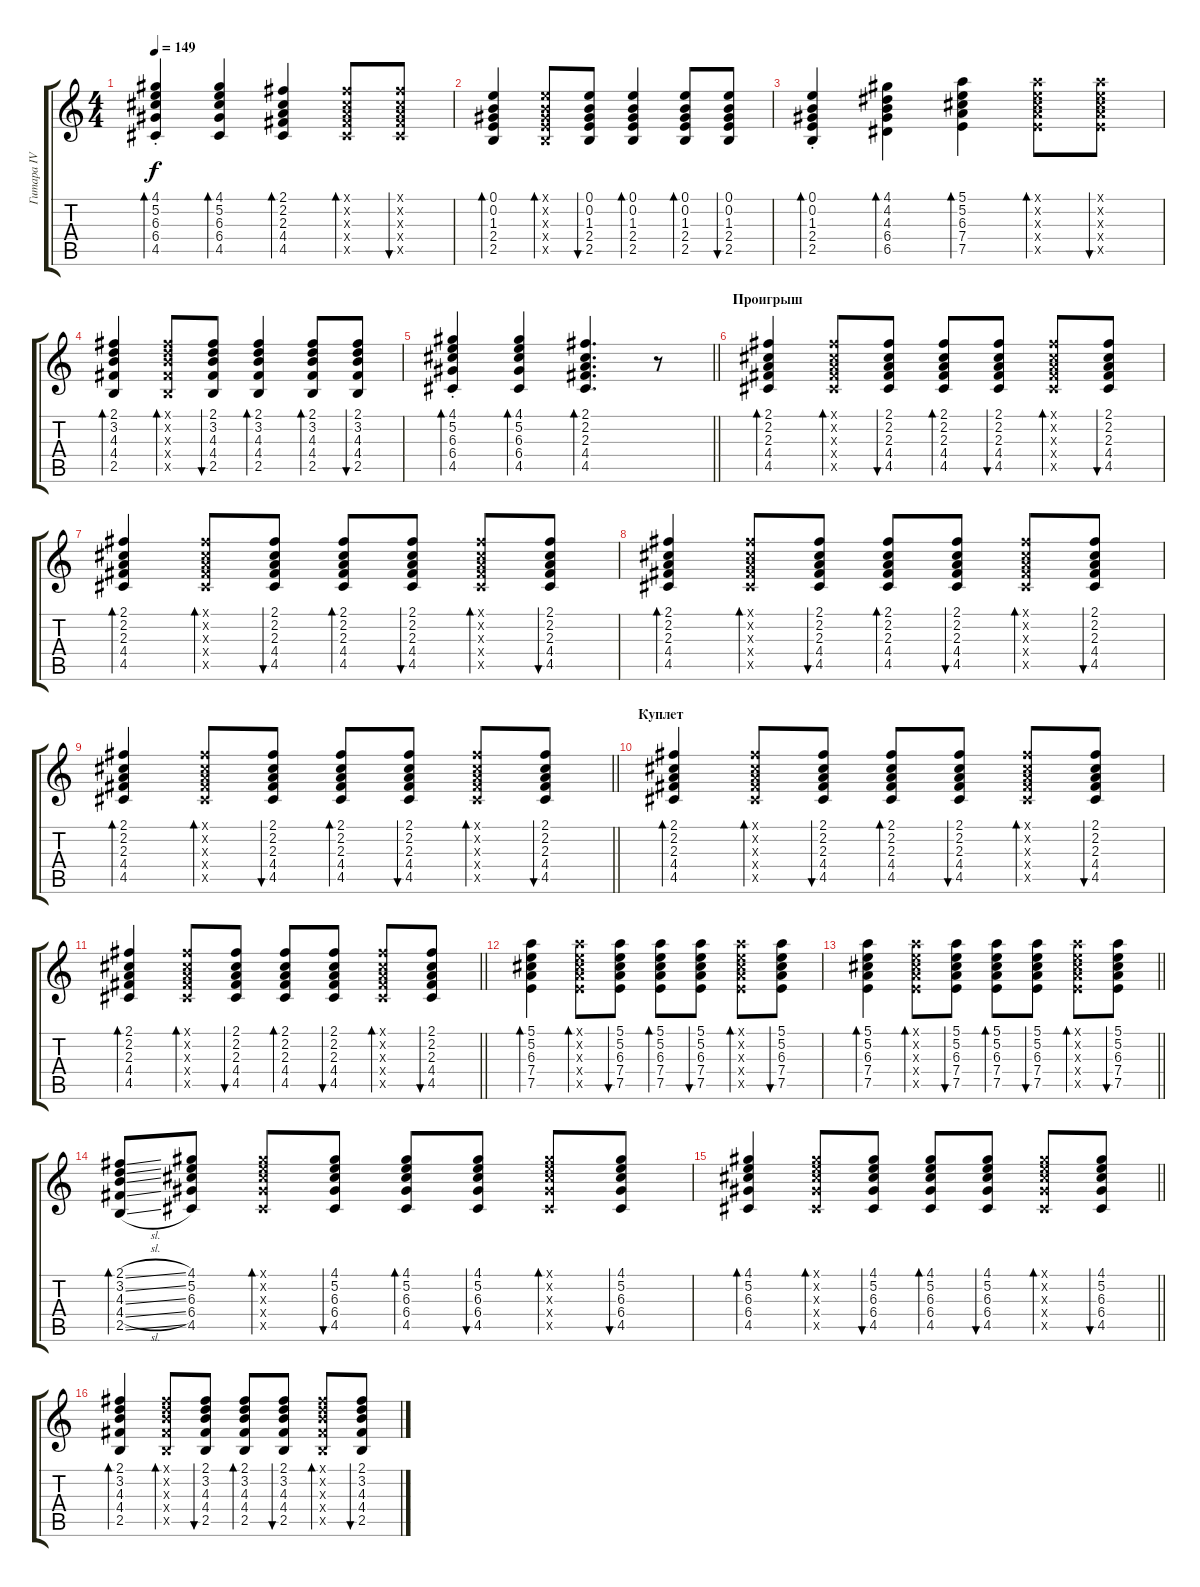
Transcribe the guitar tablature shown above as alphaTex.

\track ("Гитара IV" "Гитара IV") {instrument electricguitarclean}
\staff {score tabs}
\tuning (E4 B3 G3 D3 A2 E2) {hide}
\ts (4 4)
\tempo 149
\clef g2
\ks c
(4.1{st} 5.2{st} 6.3{st} 6.4{st} 4.5{st}).4{bd 60 dy f} (4.1 5.2 6.3 6.4 4.5).4{bd 60} (2.1 2.2 2.3 4.4 4.5).4{bd 60} (2.1{x} 2.2{x} 2.3{x} 4.4{x} 4.5{x}).8{bd 60} (2.1{x} 2.2{x} 2.3{x} 4.4{x} 4.5{x}).8{bu 60} |
(0.1 0.2 1.3 2.4 2.5).4{bd 60} (0.1{x} 0.2{x} 1.3{x} 2.4{x} 2.5{x}).8{bd 60} (0.1 0.2 1.3 2.4 2.5).8{bu 60} (0.1 0.2 1.3 2.4 2.5).4{bd 60} (0.1 0.2 1.3 2.4 2.5).8{bd 60} (0.1 0.2 1.3 2.4 2.5).8{bu 60} |
(0.1{st} 0.2{st} 1.3{st} 2.4{st} 2.5{st}).4{bd 60} (4.1 4.2 4.3 6.4 6.5).4{bd 60} (5.1 5.2 6.3 7.4 7.5).4{bd 60} (5.1{x} 5.2{x} 6.3{x} 7.4{x} 7.5{x}).8{bd 60} (5.1{x} 5.2{x} 6.3{x} 7.4{x} 7.5{x}).8{bu 60} |
(2.1 3.2 4.3 4.4 2.5).4{bd 60} (2.1{x} 3.2{x} 4.3{x} 4.4{x} 2.5{x}).8{bd 60} (2.1 3.2 4.3 4.4 2.5).8{bu 60} (2.1 3.2 4.3 4.4 2.5).4{bd 120} (2.1 3.2 4.3 4.4 2.5).8{bd 120} (2.1 3.2 4.3 4.4 2.5).8{bu 60} |
\barLineRight lightlight
(4.1{st} 5.2{st} 6.3{st} 6.4{st} 4.5{st}).4{bd 60} (4.1 5.2 6.3 6.4 4.5).4{bd 60} (2.1 2.2 2.3 4.4 4.5).4{d bd 60} r.8 |
\section ("" "Проигрыш")
(2.1 2.2 2.3 4.4 4.5).4{bd 60} (2.1{x} 2.2{x} 2.3{x} 4.4{x} 4.5{x}).8{bd 60} (2.1 2.2 2.3 4.4 4.5).8{bu 60} (2.1 2.2 2.3 4.4 4.5).8{bd 60} (2.1 2.2 2.3 4.4 4.5).8{bu 60} (2.1{x} 2.2{x} 2.3{x} 4.4{x} 4.5{x}).8{bd 60} (2.1 2.2 2.3 4.4 4.5).8{bu 60} |
(2.1 2.2 2.3 4.4 4.5).4{bd 60} (2.1{x} 2.2{x} 2.3{x} 4.4{x} 4.5{x}).8{bd 60} (2.1 2.2 2.3 4.4 4.5).8{bu 60} (2.1 2.2 2.3 4.4 4.5).8{bd 60} (2.1 2.2 2.3 4.4 4.5).8{bu 60} (2.1{x} 2.2{x} 2.3{x} 4.4{x} 4.5{x}).8{bd 60} (2.1 2.2 2.3 4.4 4.5).8{bu 60} |
(2.1 2.2 2.3 4.4 4.5).4{bd 60} (2.1{x} 2.2{x} 2.3{x} 4.4{x} 4.5{x}).8{bd 60} (2.1 2.2 2.3 4.4 4.5).8{bu 60} (2.1 2.2 2.3 4.4 4.5).8{bd 60} (2.1 2.2 2.3 4.4 4.5).8{bu 60} (2.1{x} 2.2{x} 2.3{x} 4.4{x} 4.5{x}).8{bd 60} (2.1 2.2 2.3 4.4 4.5).8{bu 60} |
\barLineRight lightlight
(2.1 2.2 2.3 4.4 4.5).4{bd 60} (2.1{x} 2.2{x} 2.3{x} 4.4{x} 4.5{x}).8{bd 60} (2.1 2.2 2.3 4.4 4.5).8{bu 60} (2.1 2.2 2.3 4.4 4.5).8{bd 60} (2.1 2.2 2.3 4.4 4.5).8{bu 60} (2.1{x} 2.2{x} 2.3{x} 4.4{x} 4.5{x}).8{bd 60} (2.1 2.2 2.3 4.4 4.5).8{bu 60} |
\section ("" "Куплет")
(2.1 2.2 2.3 4.4 4.5).4{bd 60} (2.1{x} 2.2{x} 2.3{x} 4.4{x} 4.5{x}).8{bd 60} (2.1 2.2 2.3 4.4 4.5).8{bu 60} (2.1 2.2 2.3 4.4 4.5).8{bd 60} (2.1 2.2 2.3 4.4 4.5).8{bu 60} (2.1{x} 2.2{x} 2.3{x} 4.4{x} 4.5{x}).8{bd 60} (2.1 2.2 2.3 4.4 4.5).8{bu 60} |
\barLineRight lightlight
(2.1 2.2 2.3 4.4 4.5).4{bd 60} (2.1{x} 2.2{x} 2.3{x} 4.4{x} 4.5{x}).8{bd 60} (2.1 2.2 2.3 4.4 4.5).8{bu 60} (2.1 2.2 2.3 4.4 4.5).8{bd 60} (2.1 2.2 2.3 4.4 4.5).8{bu 60} (2.1{x} 2.2{x} 2.3{x} 4.4{x} 4.5{x}).8{bd 60} (2.1 2.2 2.3 4.4 4.5).8{bu 60} |
(5.1 5.2 6.3 7.4 7.5).4{bd 60} (5.1{x} 5.2{x} 6.3{x} 7.4{x} 7.5{x}).8{bd 60} (5.1 5.2 6.3 7.4 7.5).8{bu 60} (5.1 5.2 6.3 7.4 7.5).8{bd 60} (5.1 5.2 6.3 7.4 7.5).8{bu 60} (5.1{x} 5.2{x} 6.3{x} 7.4{x} 7.5{x}).8{bd 60} (5.1 5.2 6.3 7.4 7.5).8{bu 60} |
\barLineRight lightlight
(5.1 5.2 6.3 7.4 7.5).4{bd 60} (5.1{x} 5.2{x} 6.3{x} 7.4{x} 7.5{x}).8{bd 60} (5.1 5.2 6.3 7.4 7.5).8{bu 60} (5.1 5.2 6.3 7.4 7.5).8{bd 60} (5.1 5.2 6.3 7.4 7.5).8{bu 60} (5.1{x} 5.2{x} 6.3{x} 7.4{x} 7.5{x}).8{bd 60} (5.1 5.2 6.3 7.4 7.5).8{bu 60} |
(2.1{sl} 3.2{sl} 4.3{sl} 4.4{sl} 2.5{sl}).8{bd 120} (4.1 5.2 6.3 6.4 4.5).8 (4.1{x} 5.2{x} 6.3{x} 6.4{x} 4.5{x}).8{bd 60} (4.1 5.2 6.3 6.4 4.5).8{bu 60} (4.1 5.2 6.3 6.4 4.5).8{bd 60} (4.1 5.2 6.3 6.4 4.5).8{bu 60} (4.1{x} 5.2{x} 6.3{x} 6.4{x} 4.5{x}).8{bd 60} (4.1 5.2 6.3 6.4 4.5).8{bu 60} |
\barLineRight lightlight
(4.1 5.2 6.3 6.4 4.5).4{bd 60} (4.1{x} 5.2{x} 6.3{x} 6.4{x} 4.5{x}).8{bd 60} (4.1 5.2 6.3 6.4 4.5).8{bu 60} (4.1 5.2 6.3 6.4 4.5).8{bd 60} (4.1 5.2 6.3 6.4 4.5).8{bu 60} (4.1{x} 5.2{x} 6.3{x} 6.4{x} 4.5{x}).8{bd 60} (4.1 5.2 6.3 6.4 4.5).8{bu 60} |
(2.1 3.2 4.3 4.4 2.5).4{bd 60} (2.1{x} 3.2{x} 4.3{x} 4.4{x} 2.5{x}).8{bd 60} (2.1 3.2 4.3 4.4 2.5).8{bu 60} (2.1 3.2 4.3 4.4 2.5).8{bd 60} (2.1 3.2 4.3 4.4 2.5).8{bu 60} (2.1{x} 3.2{x} 4.3{x} 4.4{x} 2.5{x}).8{bd 60} (2.1 3.2 4.3 4.4 2.5).8{bu 60}
